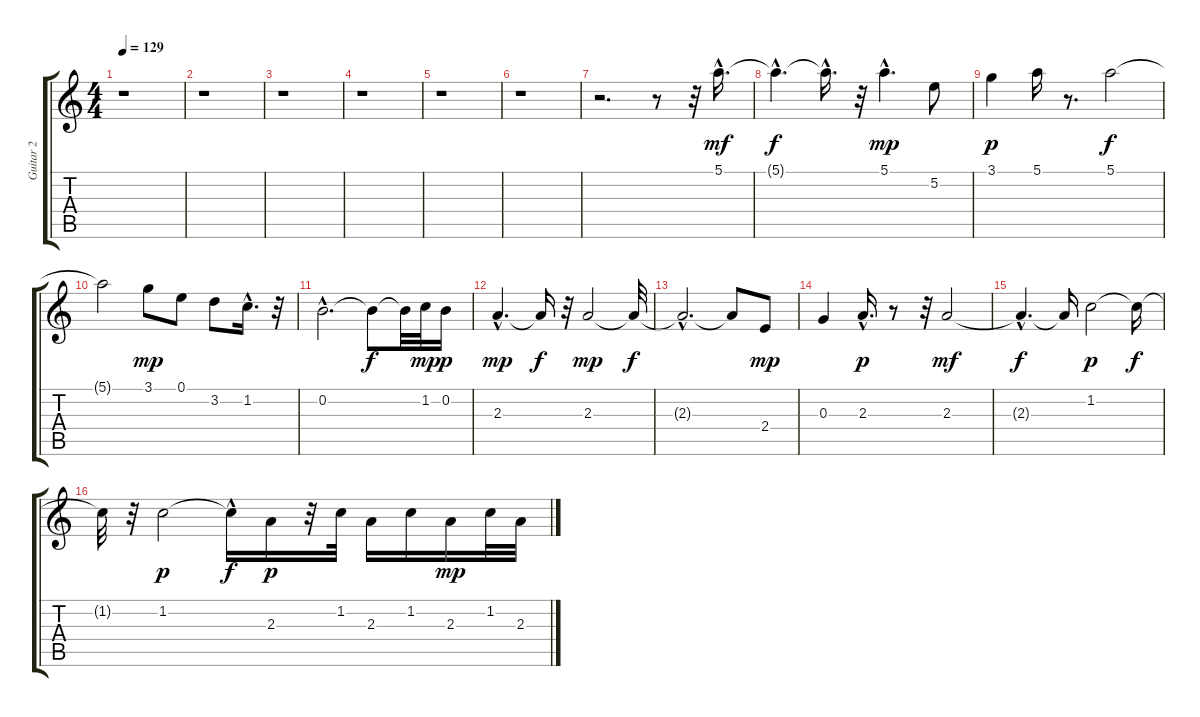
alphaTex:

\track ("Guitar 2" "Guitar 2") {instrument overdrivenguitar}
\staff {score tabs}
\tuning (E4 B3 G3 D3 A2 E2) {hide}
\ts (4 4)
\tempo 129
\clef g2
\ks c
r.1{dy f} |
r.1 |
r.1 |
r.1 |
r.1 |
r.1 |
r.2{d} r.8 r.32 5.1{hac}.16{d dy mf} |
5.1{hac t}.4{d dy f} 5.1{hac t}.16{d} r.32 5.1{hac}.4{d dy mp} 5.2.8 |
3.1.4{dy p} 5.1.16 r.8{d} 5.1.2{dy f} |
5.1{t}.2 3.1.8{dy mp} 0.1.8 3.2.8 1.2{hac}.16{d} r.32 |
0.2{hac}.2{d} 0.2{t}.8{dy f} 0.2{t}.32 1.2.32{dy mp} 0.2.16{dy p} |
2.3{hac}.4{d dy mp} 2.3{t}.16{dy f} r.32 2.3.2{dy mp} 2.3{t}.32{dy f} |
2.3{hac t}.2{d} 2.3{t}.8 2.4.8{dy mp} |
0.3.4 2.3{hac}.16{d dy p} r.8 r.32 2.3.2{dy mf} |
2.3{hac t}.4{d dy f} 2.3{t}.16 1.2.2{dy p} 1.2{t}.16{dy f} |
1.2{t}.32 r.32 1.2.2{dy p} 1.2{hac t}.16{dy f} 2.3.16{dy p} r.32 1.2.32 2.3.16 1.2.16 2.3.16{dy mp} 1.2.32 2.3.32
